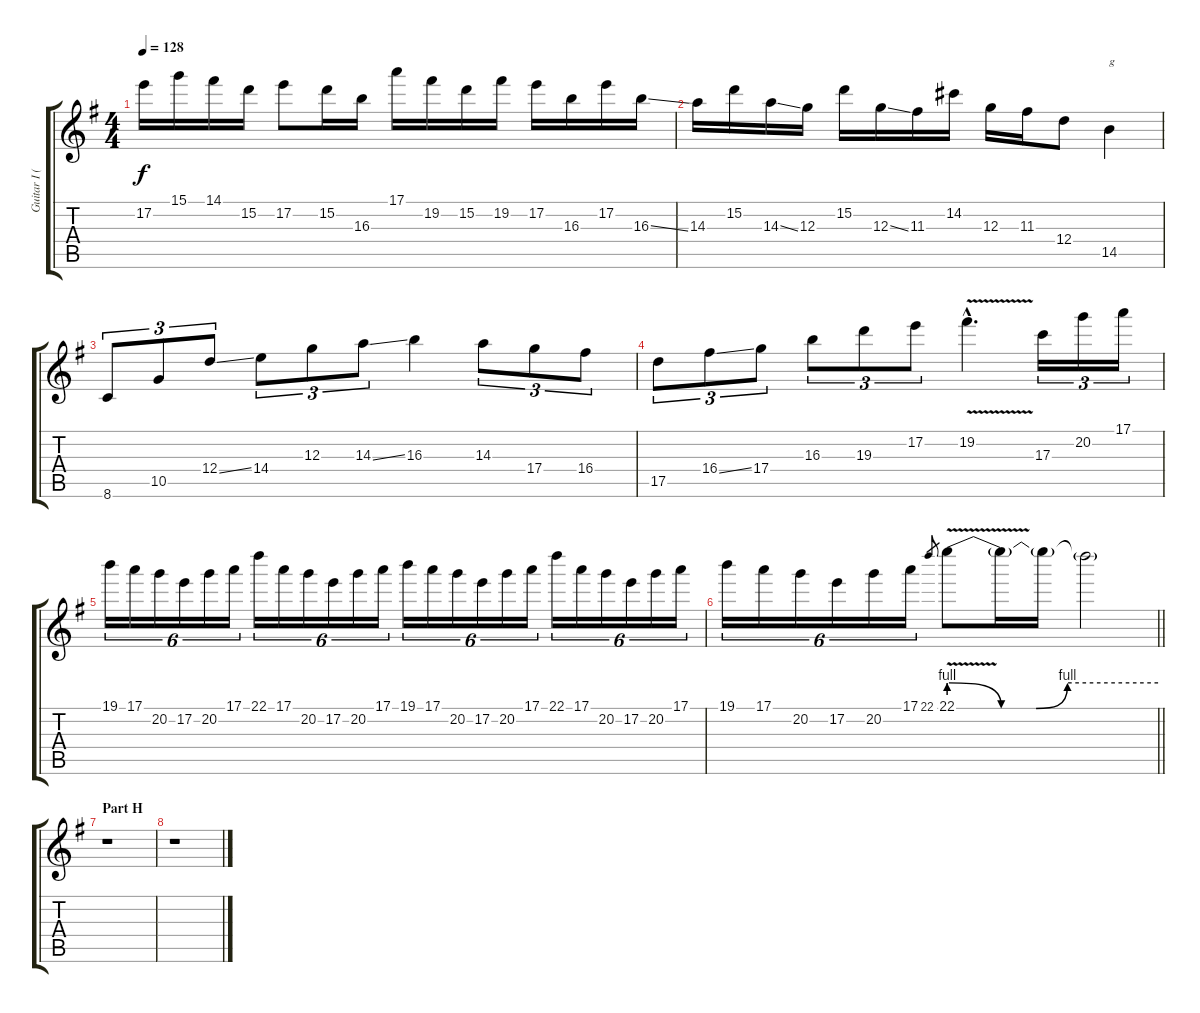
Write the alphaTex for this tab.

\track ("Guitar I (Daita)" "Guitar I (") {instrument distortionguitar}
\staff {score tabs}
\tuning (E4 B3 G3 D3 A2 E2) {hide}
\ts (4 4)
\tempo 128
\clef g2
\ks g
17.2.16{dy f} 15.1.16 14.1.16 15.2.16 17.2.8 15.2.16 16.3.16 17.1.16 19.2.16 15.2.16 19.2.16 17.2.16 16.3.16 17.2.16 16.3{ss}.16 |
14.3.16 15.2.16 14.3{ss}.16 12.3.16 15.2.16 12.3{ss}.16 11.3.16 14.2.16 12.3.16 11.3.16 12.4.8 14.5.4{txt "g"} |
8.6.8{tu (3 2)} 10.5.8{tu (3 2)} 12.4{ss}.8{tu (3 2)} 14.4.8{tu (3 2)} 12.3.8{tu (3 2)} 14.3{ss}.8{tu (3 2)} 16.3.4 14.3.8{tu (3 2)} 17.4.8{tu (3 2)} 16.4.8{tu (3 2)} |
17.5.8{tu (3 2)} 16.4{ss}.8{tu (3 2)} 17.4.8{tu (3 2)} 16.3.8{tu (3 2)} 19.3.8{tu (3 2)} 17.2.8{tu (3 2)} 19.2{v hac}.4{d} 17.3.16{tu (3 2)} 20.2.16{tu (3 2)} 17.1.16{tu (3 2)} |
19.1.16{tu (6 4)} 17.1.16{tu (6 4)} 20.2.16{tu (6 4)} 17.2.16{tu (6 4)} 20.2.16{tu (6 4)} 17.1.16{tu (6 4)} 22.1.16{tu (6 4)} 17.1.16{tu (6 4)} 20.2.16{tu (6 4)} 17.2.16{tu (6 4)} 20.2.16{tu (6 4)} 17.1.16{tu (6 4)} 19.1.16{tu (6 4)} 17.1.16{tu (6 4)} 20.2.16{tu (6 4)} 17.2.16{tu (6 4)} 20.2.16{tu (6 4)} 17.1.16{tu (6 4)} 22.1.16{tu (6 4)} 17.1.16{tu (6 4)} 20.2.16{tu (6 4)} 17.2.16{tu (6 4)} 20.2.16{tu (6 4)} 17.1.16{tu (6 4)} |
\barLineRight lightlight
19.1.16{tu (6 4)} 17.1.16{tu (6 4)} 20.2.16{tu (6 4)} 17.2.16{tu (6 4)} 20.2.16{tu (6 4)} 17.1.16{tu (6 4)} 22.1.8{gr} 22.1{be (custom 0 4 15 0 25 0 34 4 60 4) v}.8 22.1{t}.16 22.1{t}.16 22.1{t}.2 |
\section ("" "Part H")
r.1 |
r.1
